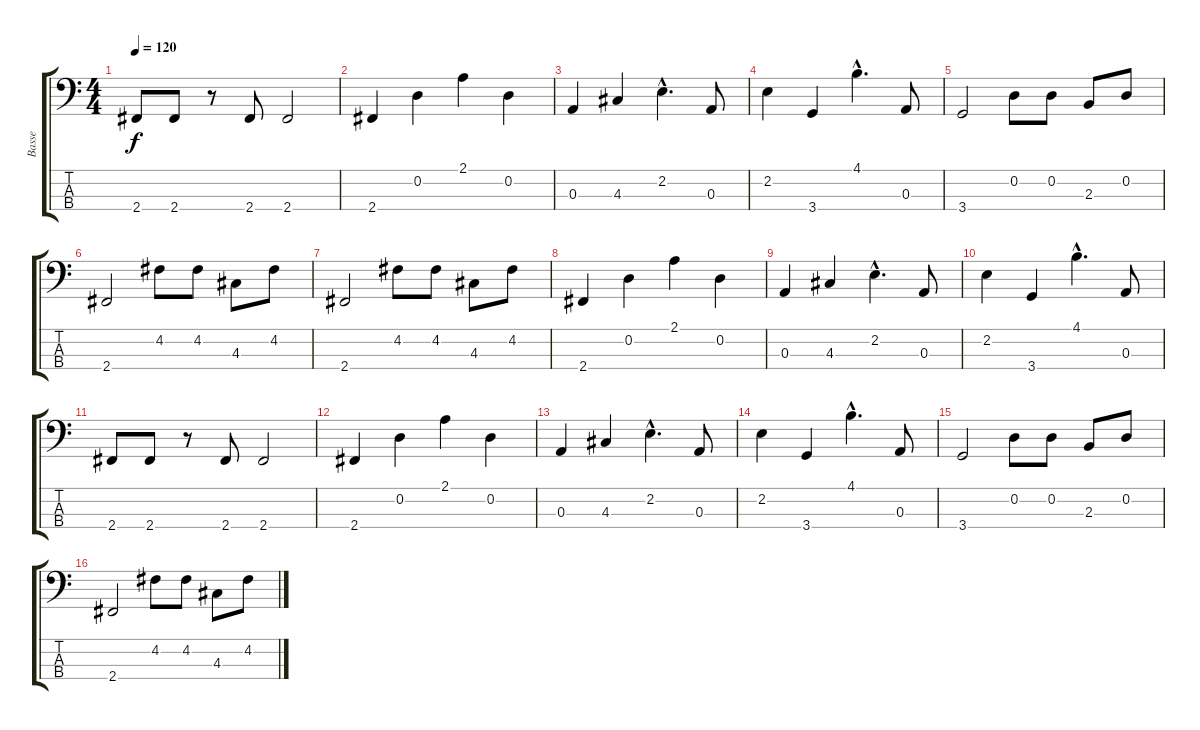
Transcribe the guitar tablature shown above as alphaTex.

\track ("Basse" "Basse") {instrument electricbasspick}
\staff {score tabs}
\tuning (G2 D2 A1 E1) {hide}
\ts (4 4)
\tempo 120
\clef f4
\ks c
2.4.8{dy f} 2.4.8 r.8 2.4.8 2.4.2 |
2.4.4 0.2.4 2.1.4 0.2.4 |
0.3.4 4.3.4 2.2{hac}.4{d} 0.3.8 |
2.2.4 3.4.4 4.1{hac}.4{d} 0.3.8 |
3.4.2 0.2.8 0.2.8 2.3.8 0.2.8 |
2.4.2 4.2.8 4.2.8 4.3.8 4.2.8 |
2.4.2 4.2.8 4.2.8 4.3.8 4.2.8 |
2.4.4 0.2.4 2.1.4 0.2.4 |
0.3.4 4.3.4 2.2{hac}.4{d} 0.3.8 |
2.2.4 3.4.4 4.1{hac}.4{d} 0.3.8 |
2.4.8 2.4.8 r.8 2.4.8 2.4.2 |
2.4.4 0.2.4 2.1.4 0.2.4 |
0.3.4 4.3.4 2.2{hac}.4{d} 0.3.8 |
2.2.4 3.4.4 4.1{hac}.4{d} 0.3.8 |
3.4.2 0.2.8 0.2.8 2.3.8 0.2.8 |
2.4.2 4.2.8 4.2.8 4.3.8 4.2.8
